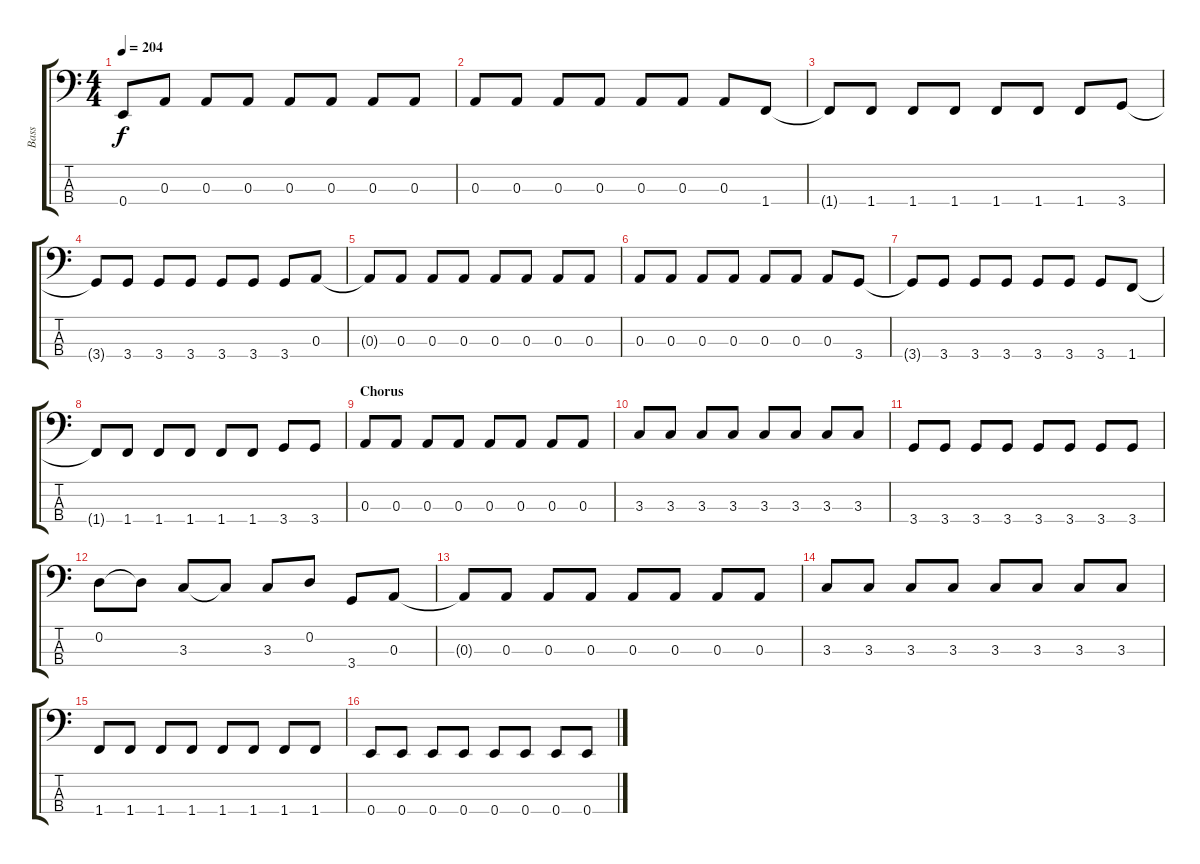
\track ("Bass" "Bass") {instrument electricbassfinger}
\staff {score tabs}
\tuning (G2 D2 A1 E1) {hide}
\ts (4 4)
\tempo 204
\clef f4
\ks c
0.4{t}.8{dy f} 0.3.8 0.3.8 0.3.8 0.3.8 0.3.8 0.3.8 0.3.8 |
0.3.8 0.3.8 0.3.8 0.3.8 0.3.8 0.3.8 0.3.8 1.4.8 |
1.4{t}.8 1.4.8 1.4.8 1.4.8 1.4.8 1.4.8 1.4.8 3.4.8 |
3.4{t}.8 3.4.8 3.4.8 3.4.8 3.4.8 3.4.8 3.4.8 0.3.8 |
0.3{t}.8 0.3.8 0.3.8 0.3.8 0.3.8 0.3.8 0.3.8 0.3.8 |
0.3.8 0.3.8 0.3.8 0.3.8 0.3.8 0.3.8 0.3.8 3.4.8 |
3.4{t}.8 3.4.8 3.4.8 3.4.8 3.4.8 3.4.8 3.4.8 1.4.8 |
1.4{t}.8 1.4.8 1.4.8 1.4.8 1.4.8 1.4.8 3.4.8 3.4.8 |
\section ("" "Chorus")
0.3.8 0.3.8 0.3.8 0.3.8 0.3.8 0.3.8 0.3.8 0.3.8 |
3.3.8 3.3.8 3.3.8 3.3.8 3.3.8 3.3.8 3.3.8 3.3.8 |
3.4.8 3.4.8 3.4.8 3.4.8 3.4.8 3.4.8 3.4.8 3.4.8 |
0.2.8 0.2{t}.8 3.3.8 3.3{t}.8 3.3.8 0.2.8 3.4.8 0.3.8 |
0.3{t}.8 0.3.8 0.3.8 0.3.8 0.3.8 0.3.8 0.3.8 0.3.8 |
3.3.8 3.3.8 3.3.8 3.3.8 3.3.8 3.3.8 3.3.8 3.3.8 |
1.4.8 1.4.8 1.4.8 1.4.8 1.4.8 1.4.8 1.4.8 1.4.8 |
0.4.8 0.4.8 0.4.8 0.4.8 0.4.8 0.4.8 0.4.8 0.4.8
